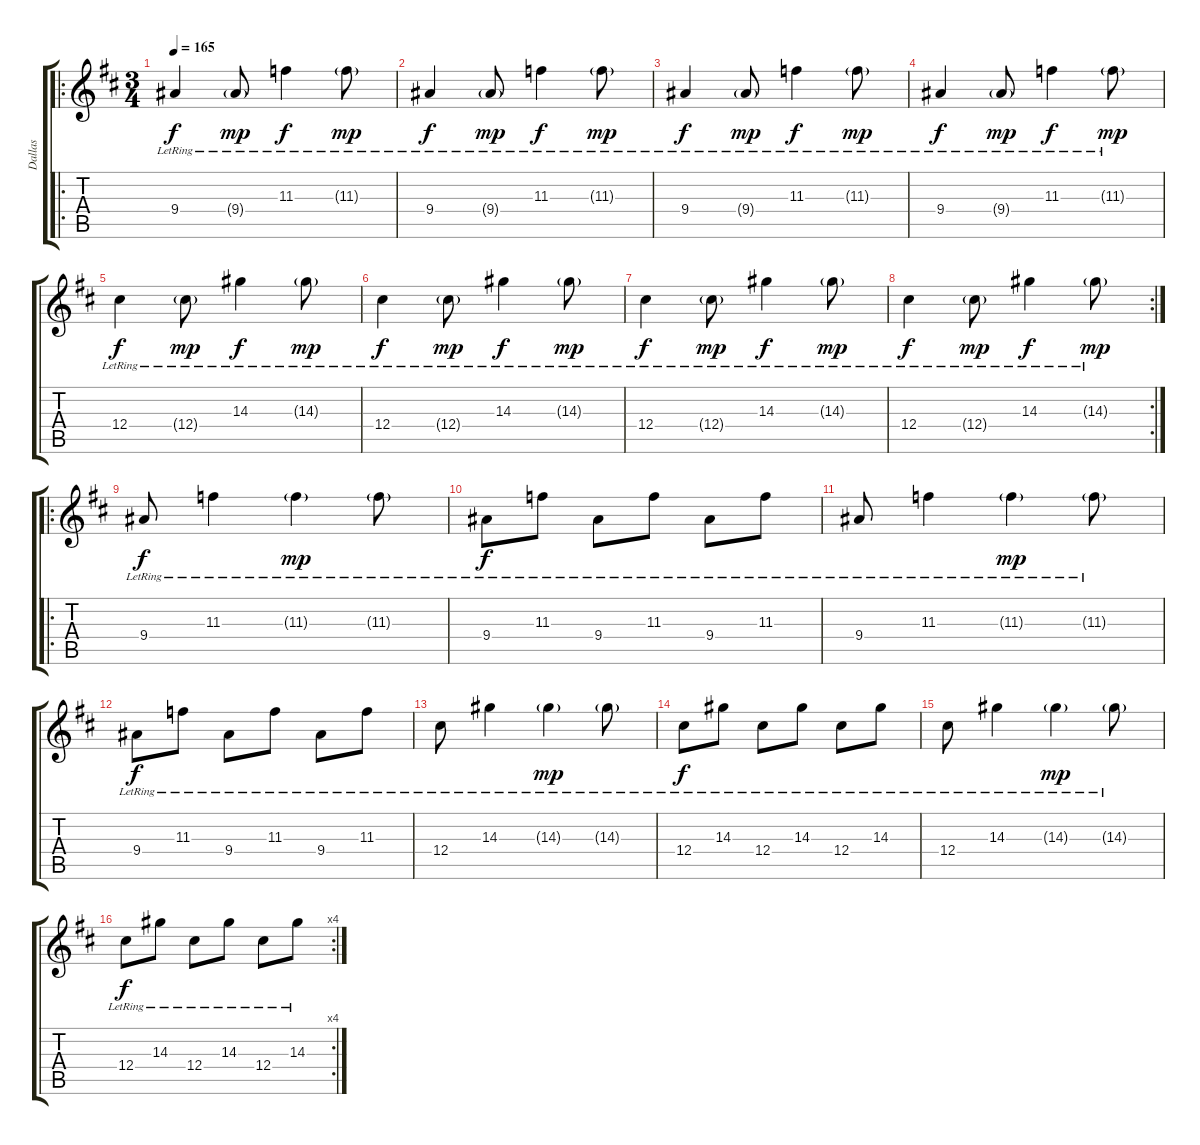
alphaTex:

\track ("Dallas" "Dallas") {instrument electricguitarjazz}
\staff {score tabs}
\tuning (Eb4 Bb3 Gb3 Db3 Ab2 Eb2) {hide}
\ro
\ts (3 4)
\tempo 165
\clef g2
\ks d
9.4{lr}.4{dy f} 9.4{g lr}.8{dy mp} 11.3{lr}.4{dy f} 11.3{g lr}.8{dy mp} |
9.4{lr}.4{dy f} 9.4{g lr}.8{dy mp} 11.3{lr}.4{dy f} 11.3{g lr}.8{dy mp} |
9.4{lr}.4{dy f} 9.4{g lr}.8{dy mp} 11.3{lr}.4{dy f} 11.3{g lr}.8{dy mp} |
9.4{lr}.4{dy f} 9.4{g lr}.8{dy mp} 11.3{lr}.4{dy f} 11.3{g lr}.8{dy mp} |
12.4{lr}.4{dy f} 12.4{g lr}.8{dy mp} 14.3{lr}.4{dy f} 14.3{g lr}.8{dy mp} |
12.4{lr}.4{dy f} 12.4{g lr}.8{dy mp} 14.3{lr}.4{dy f} 14.3{g lr}.8{dy mp} |
12.4{lr}.4{dy f} 12.4{g lr}.8{dy mp} 14.3{lr}.4{dy f} 14.3{g lr}.8{dy mp} |
\rc 2
12.4{lr}.4{dy f} 12.4{g lr}.8{dy mp} 14.3{lr}.4{dy f} 14.3{g lr}.8{dy mp} |
\ro
9.4{lr}.8{dy f} 11.3{lr}.4 11.3{g lr}.4{dy mp} 11.3{g lr}.8 |
9.4{lr}.8{dy f} 11.3{lr}.8 9.4{lr}.8 11.3{lr}.8 9.4{lr}.8 11.3{lr}.8 |
9.4{lr}.8 11.3{lr}.4 11.3{g lr}.4{dy mp} 11.3{g lr}.8 |
9.4{lr}.8{dy f} 11.3{lr}.8 9.4{lr}.8 11.3{lr}.8 9.4{lr}.8 11.3{lr}.8 |
12.4{lr}.8 14.3{lr}.4 14.3{g lr}.4{dy mp} 14.3{g lr}.8 |
12.4{lr}.8{dy f} 14.3{lr}.8 12.4{lr}.8 14.3{lr}.8 12.4{lr}.8 14.3{lr}.8 |
12.4{lr}.8 14.3{lr}.4 14.3{g lr}.4{dy mp} 14.3{g lr}.8 |
\rc 4
12.4{lr}.8{dy f} 14.3{lr}.8 12.4{lr}.8 14.3{lr}.8 12.4{lr}.8 14.3{lr}.8
